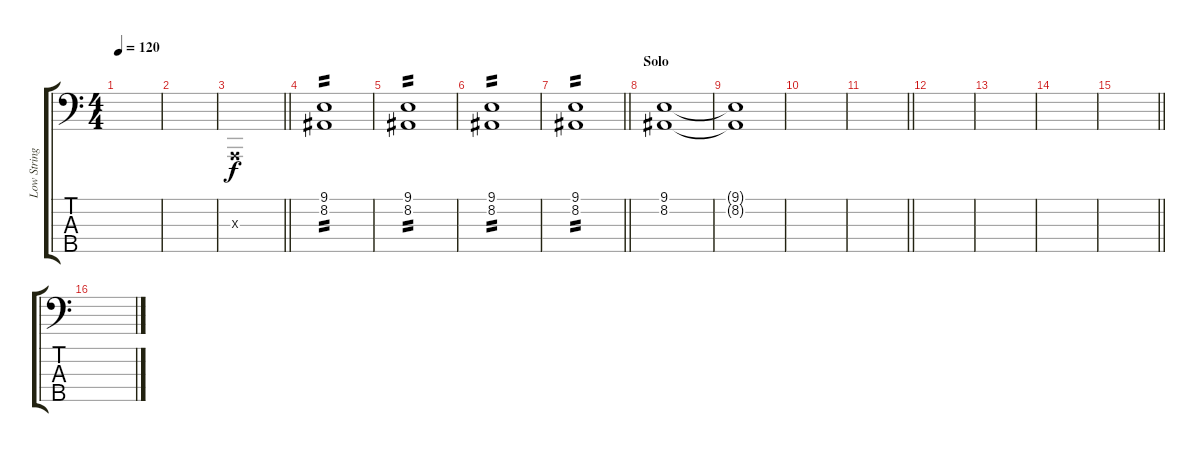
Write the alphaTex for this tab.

\track ("Low Strings Standard" "Low String") {instrument stringensemble1}
\staff {score tabs}
\tuning (G2 D2 A1 E1 B0) {hide}
\ts (4 4)
\tempo 120
\clef f4
\ks c
|
|
\barLineRight lightlight
0.3{x}.1{volume 0} |
(9.1 8.2).1{tp 2 volume 16} |
(9.1 8.2).1{tp 2} |
(9.1 8.2).1{tp 2} |
\barLineRight lightlight
(9.1 8.2).1{tp 2} |
\section ("" "Solo")
(9.1 8.2).1{volume 15} |
(9.1{t} 8.2{t}).1 |
|
\barLineRight lightlight
|
|
|
|
\barLineRight lightlight
|
\section ("" "")
